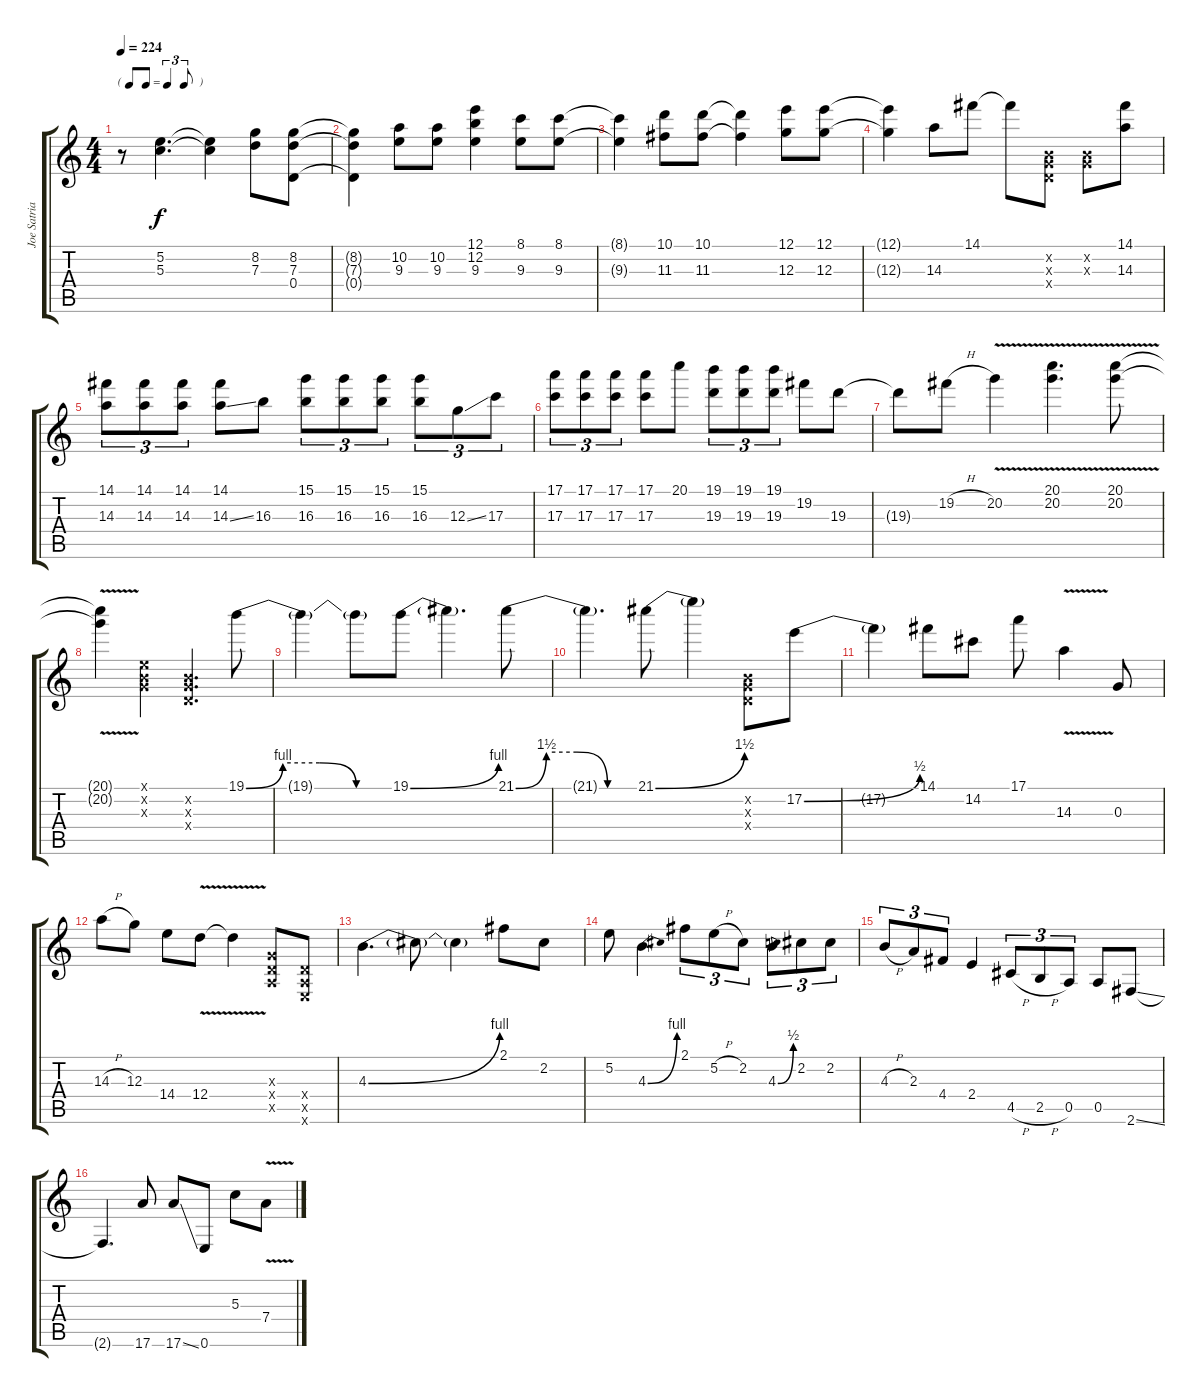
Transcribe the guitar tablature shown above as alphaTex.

\track ("Joe Satriani Lead" "Joe Satria") {instrument distortionguitar}
\staff {score tabs}
\tuning (E4 B3 G3 D3 A2 E2) {hide}
\ts (4 4)
\tf triplet8th
\tempo 224
\clef g2
\ks c
r.8{dy f} (5.2 5.3).4{d} (5.2{t} 5.3{t}).4 (8.2 7.3).8 (8.2 7.3 0.4).8 |
(8.2{t} 7.3{t} 0.4{t}).4 (10.2 9.3).8 (10.2 9.3).8 (12.1 12.2 9.3).4 (8.1 9.3).8 (8.1 9.3).8 |
(8.1{t} 9.3{t}).4 (10.1 11.3).8 (10.1 11.3).8 (10.1{t} 11.3{t}).4 (12.1 12.3).8 (12.1 12.3).8 |
(12.1{t} 12.3{t}).4 14.3.8 14.1.8 14.1{t}.8 (0.2{x} 0.3{x} 0.4{x}).8 (0.2{x} 0.3{x}).8 (14.1 14.3).8 |
(14.1 14.3).8{tu (3 2)} (14.1 14.3).8{tu (3 2)} (14.1 14.3).8{tu (3 2)} (14.1 14.3{ss}).8 16.3.8 (15.1 16.3).8{tu (3 2)} (15.1 16.3).8{tu (3 2)} (15.1 16.3).8{tu (3 2)} (15.1 16.3).8{tu (3 2)} 12.3{ss}.8{tu (3 2)} 17.3.8{tu (3 2)} |
(17.1 17.3).8{tu (3 2)} (17.1 17.3).8{tu (3 2)} (17.1 17.3).8{tu (3 2)} (17.1 17.3).8 20.1.8 (19.1 19.3).8{tu (3 2)} (19.1 19.3).8{tu (3 2)} (19.1 19.3).8{tu (3 2)} 19.2.8 19.3.8 |
19.3{t}.8 19.2{h}.8 20.2{v}.4 (20.1{v} 20.2{v}).4{d} (20.1{v} 20.2{v}).8 |
(20.1{t} 20.2{t}).4 (0.1{x} 0.2{x} 0.3{x}).4 (0.2{x} 0.3{x} 0.4{x}).4{d} 19.1{be (custom 0 0 15 4 30 4 45 0 60 0)}.8 |
19.1{t}.4 19.1{t}.8 19.1{be (bend 0 0 60 4)}.8 19.1{t}.4{d} 21.1{be (custom 0 0 15 6 30 6 45 0 60 0)}.8 |
21.1{t}.4{d} 21.1{be (bend 0 0 60 6)}.8 21.1{t}.4 (0.2{x} 0.3{x} 0.4{x}).8 17.2{be (bend 0 0 60 2)}.8 |
17.2{t}.4 14.1.8 14.2.8 17.1.8 14.3{v}.4 0.3.8 |
14.3{h}.8 12.3.8 14.4.8 12.4{v}.8 12.4{t}.4 (0.3{x} 0.4{x} 0.5{x}).8 (0.4{x} 0.5{x} 0.6{x}).8 |
4.3{be (bend 0 0 60 4)}.4{d} 4.3{t}.8 4.3{t}.4 2.1.8 2.2.8 |
5.2.8 4.3{be (bend 0 0 60 4)}.4{d} 2.1.8{tu (3 2)} 5.2{h}.8{tu (3 2)} 2.2.8{tu (3 2)} 4.3{be (bend 0 0 60 2)}.8{tu (3 2)} 2.2.8{tu (3 2)} 2.2.8{tu (3 2)} |
4.3{h}.8{tu (3 2)} 2.3.8{tu (3 2)} 4.4.8{tu (3 2)} 2.4.4 4.5{h}.8{tu (3 2)} 2.5{h}.8{tu (3 2)} 0.5.8{tu (3 2)} 0.5.8 2.6{ss}.8 |
2.6{t}.4{d} 17.6.8 17.6{ss}.8 0.6.8 5.3.8 7.4{v}.8
